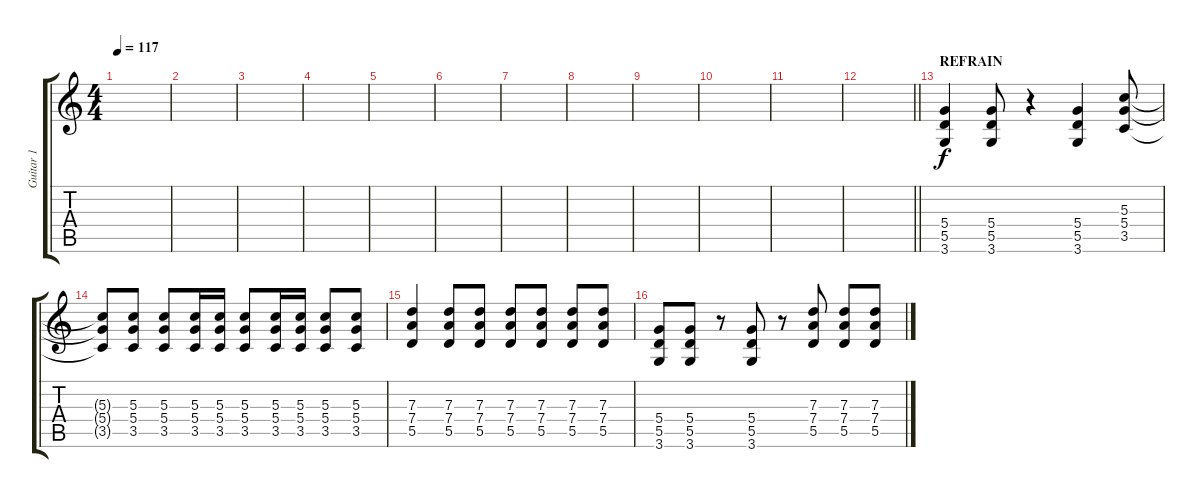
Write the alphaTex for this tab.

\track ("Guitar 1" "Guitar 1") {instrument distortionguitar}
\staff {score tabs}
\tuning (E4 B3 G3 D3 A2 E2) {hide}
\ts (4 4)
\tempo 117
\clef g2
\ks c
|
|
|
|
|
|
|
|
|
|
|
\barLineRight lightlight
|
\section ("" "REFRAIN")
(5.4 5.5 3.6).4 (5.4 5.5 3.6).8 r.4 (5.4 5.5 3.6).4 (5.3 5.4 3.5).8 |
(5.3{t} 5.4{t} 3.5{t}).8 (5.3 5.4 3.5).8 (5.3 5.4 3.5).8 (5.3 5.4 3.5).16 (5.3 5.4 3.5).16 (5.3 5.4 3.5).8 (5.3 5.4 3.5).16 (5.3 5.4 3.5).16 (5.3 5.4 3.5).8 (5.3 5.4 3.5).8 |
(7.3 7.4 5.5).4 (7.3 7.4 5.5).8 (7.3 7.4 5.5).8 (7.3 7.4 5.5).8 (7.3 7.4 5.5).8 (7.3 7.4 5.5).8 (7.3 7.4 5.5).8 |
(5.4 5.5 3.6).8 (5.4 5.5 3.6).8 r.8 (5.4 5.5 3.6).8 r.8 (7.3 7.4 5.5).8 (7.3 7.4 5.5).8 (7.3 7.4 5.5).8
